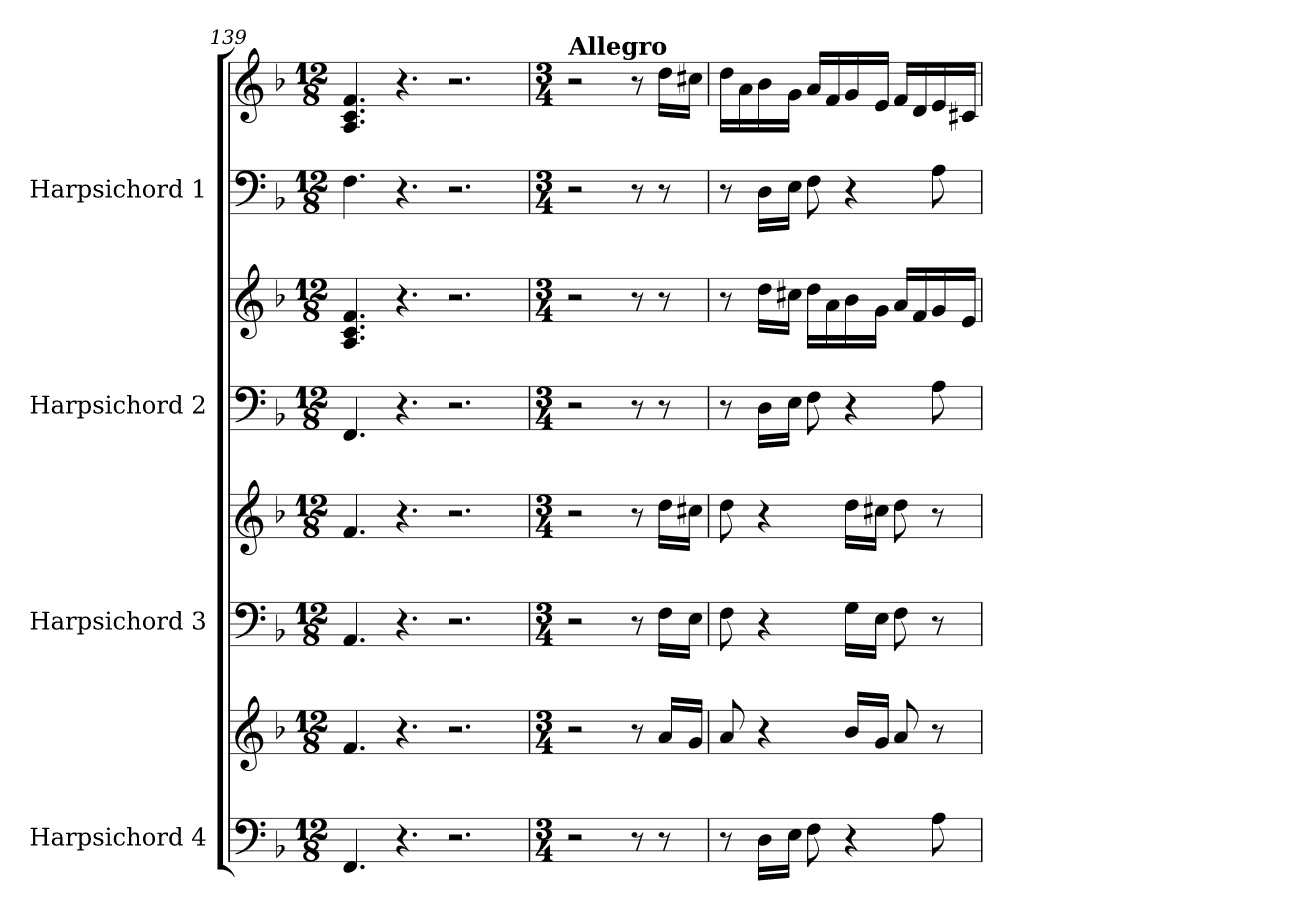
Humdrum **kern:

**kern	**kern	**kern	**kern	**kern	**kern	**kern	**kern
*part4	*part4	*part3	*part3	*part2	*part2	*part1	*part1
*staff8	*staff7	*staff6	*staff5	*staff4	*staff3	*staff2	*staff1
*I"Harpsichord 4	*	*I"Harpsichord 3	*	*I"Harpsichord 2	*	*I"Harpsichord 1	*
*I'Hp	*	*I'Hp	*	*I'Hp	*	*I'Hp	*
*clefF4	*clefG2	*clefF4	*clefG2	*clefF4	*clefG2	*clefF4	*clefG2
*k[b-]	*k[b-]	*k[b-]	*k[b-]	*k[b-]	*k[b-]	*k[b-]	*k[b-]
*M12/8	*M12/8	*M12/8	*M12/8	*M12/8	*M12/8	*M12/8	*M12/8
=139	=139	=139	=139	=139	=139	=139	=139
4.FF/	4.f/	4.AA/	4.f/	4.FF/	4.A/ 4.c/ 4.f/	4.F\	4.A/ 4.c/ 4.f/
4.r	4.r	4.r	4.r	4.r	4.r	4.r	4.r
2.r	2.r	2.r	2.r	2.r	2.r	2.r	2.r
!!LO:LB:g=z
=140	=140	=140	=140	=140	=140	=140	=140
*M3/4	*M3/4	*M3/4	*M3/4	*M3/4	*M3/4	*M3/4	*M3/4
!	!	!	!	!	!	!	!LO:TX:a:B:t=Allegro
2r	2r	2r	2r	2r	2r	2r	2r
8r	8r	8r	8r	8r	8r	8r	8r
8r	16a/LL	16F\LL	16dd\LL	8r	8r	8r	16dd\LL
.	16g/JJ	16E\JJ	16cc#X\JJ	.	.	.	16cc#X\JJ
=141	=141	=141	=141	=141	=141	=141	=141
8r	8a/	8F\	8dd\	8r	8r	8r	16dd\LL
.	.	.	.	.	.	.	16a\
16D\LL	4r	4r	4r	16D\LL	16dd\LL	16D\LL	16b-\
16E\JJ	.	.	.	16E\JJ	16cc#X\JJ	16E\JJ	16g\JJ
8F\	.	.	.	8F\	16dd\LL	8F\	16a/LL
.	.	.	.	.	16a\	.	16f/
4r	16b-/LL	16G\LL	16dd\LL	4r	16b-\	4r	16g/
.	16g/JJ	16E\JJ	16cc#X\JJ	.	16g\JJ	.	16e/JJ
.	8a/	8F\	8dd\	.	16a/LL	.	16f/LL
.	.	.	.	.	16f/	.	16d/
8A\	8r	8r	8r	8A\	16g/	8A\	16e/
.	.	.	.	.	16e/JJ	.	16c#X/JJ
=	=	=	=	=	=	=	=
*-	*-	*-	*-	*-	*-	*-	*-
